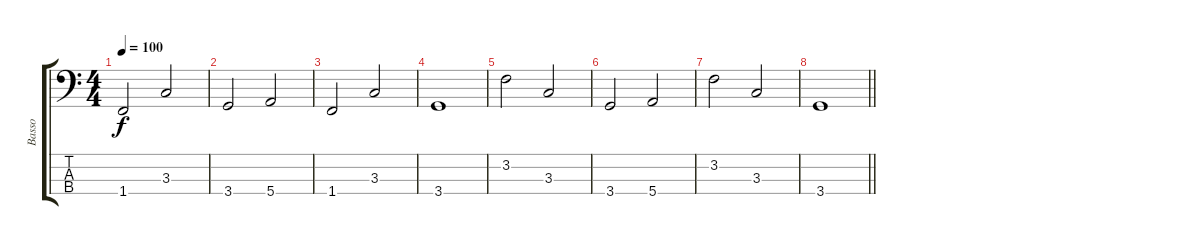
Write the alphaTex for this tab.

\track ("Basso" "Basso") {instrument electricbasspick bank 1}
\staff {score tabs}
\tuning (G2 D2 A1 E1) {hide}
\ts (4 4)
\tempo 100
\clef f4
\ks c
1.4.2{dy f} 3.3.2 |
3.4.2 5.4.2 |
1.4.2 3.3.2 |
3.4.1 |
3.2.2 3.3.2 |
3.4.2 5.4.2 |
3.2.2 3.3.2 |
\barLineRight lightlight
3.4.1
